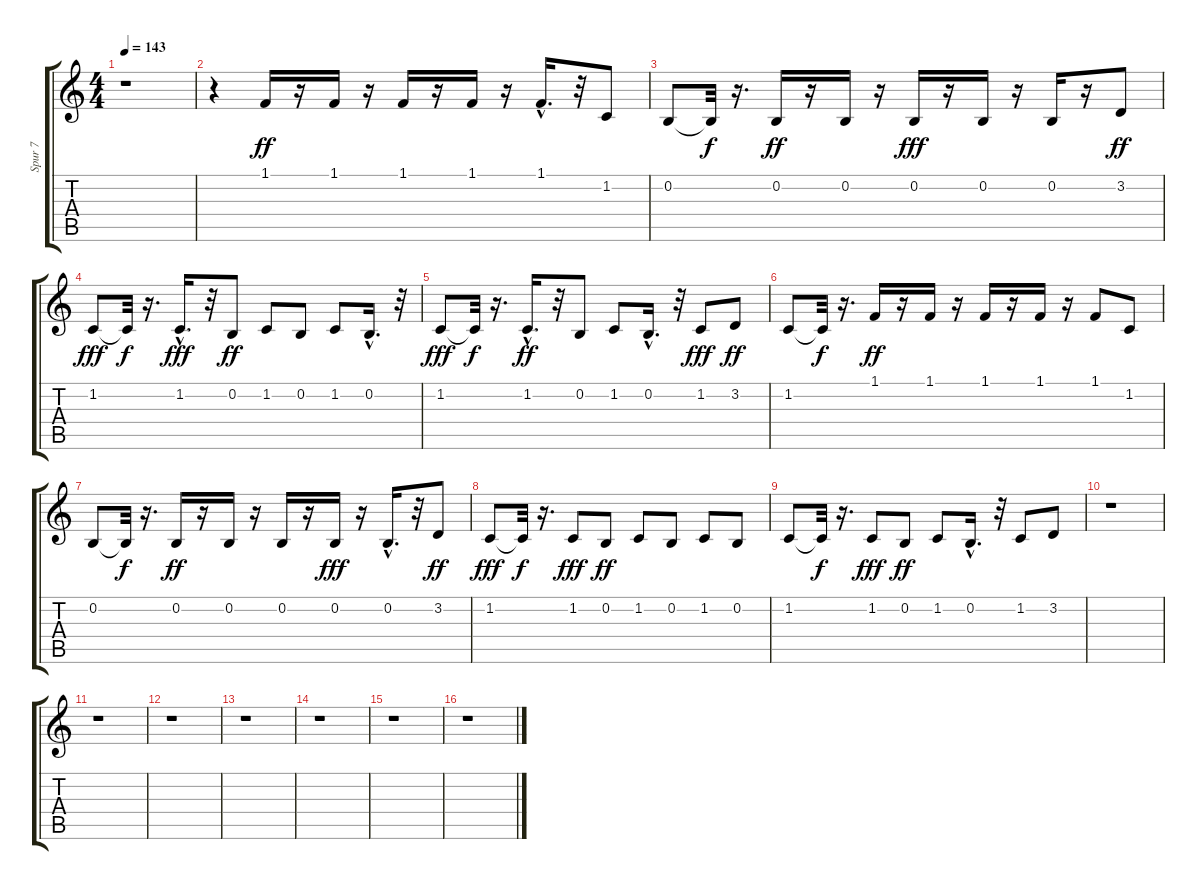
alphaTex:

\track ("Spur 7" "Spur 7") {instrument lead2sawtooth}
\staff {score tabs}
\tuning (E4 B3 G3 D3 A2 E2) {hide}
\ts (4 4)
\tempo 143
\clef g2
\ks c
r.1{dy ff} |
r.4 1.1.16 r.16 1.1.16 r.16 1.1.16 r.16 1.1.16 r.16 1.1{hac}.16{d} r.32 1.2.8 |
0.2.8 0.2{t}.32{dy f} r.16{d} 0.2.16{dy ff} r.16 0.2.16 r.16 0.2.16{dy fff} r.16 0.2.16 r.16 0.2.16 r.16 3.2.8{dy ff} |
1.2.8{dy fff} 1.2{t}.32{dy f} r.16{d} 1.2{hac}.16{d dy fff} r.32 0.2.8{dy ff} 1.2.8 0.2.8 1.2.8 0.2{hac}.16{d} r.32 |
1.2.8{dy fff} 1.2{t}.32{dy f} r.16{d} 1.2{hac}.16{d dy ff} r.32 0.2.8 1.2.8 0.2{hac}.16{d} r.32 1.2.8{dy fff} 3.2.8{dy ff} |
1.2.8 1.2{t}.32{dy f} r.16{d} 1.1.16{dy ff} r.16 1.1.16 r.16 1.1.16 r.16 1.1.16 r.16 1.1.8 1.2.8 |
0.2.8 0.2{t}.32{dy f} r.16{d} 0.2.16{dy ff} r.16 0.2.16 r.16 0.2.16 r.16 0.2.16{dy fff} r.16 0.2{hac}.16{d} r.32 3.2.8{dy ff} |
1.2.8{dy fff} 1.2{t}.32{dy f} r.16{d} 1.2.8{dy fff} 0.2.8{dy ff} 1.2.8 0.2.8 1.2.8 0.2.8 |
1.2.8 1.2{t}.32{dy f} r.16{d} 1.2.8{dy fff} 0.2.8{dy ff} 1.2.8 0.2{hac}.16{d} r.32 1.2.8 3.2.8 |
r.1 |
r.1 |
r.1 |
r.1 |
r.1 |
r.1 |
r.1
